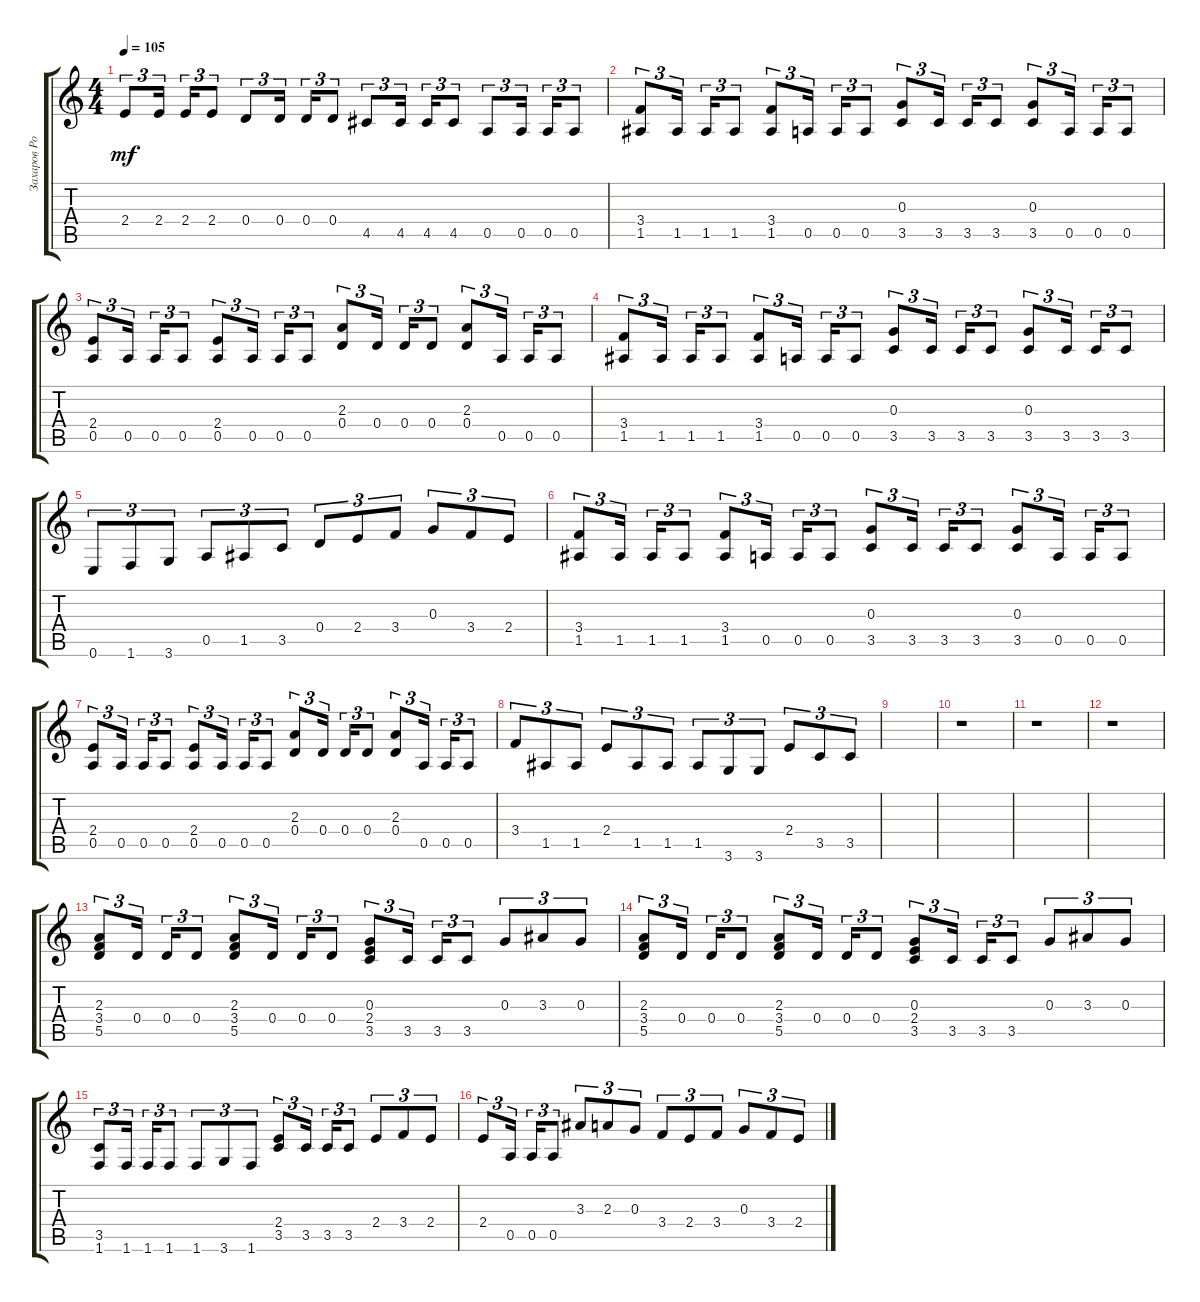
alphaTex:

\track ("Захаров Роман" "Захаров Ро") {instrument distortionguitar}
\staff {score tabs}
\tuning (E4 B3 G3 D3 A2 E2) {hide}
\ts (4 4)
\tempo 105
\clef g2
\ks c
2.4.8{tu (3 2) dy mf} 2.4.16{tu (3 2)} 2.4.16{tu (3 2)} 2.4.8{tu (3 2)} 0.4.8{tu (3 2)} 0.4.16{tu (3 2)} 0.4.16{tu (3 2)} 0.4.8{tu (3 2)} 4.5.8{tu (3 2)} 4.5.16{tu (3 2)} 4.5.16{tu (3 2)} 4.5.8{tu (3 2)} 0.5.8{tu (3 2)} 0.5.16{tu (3 2)} 0.5.16{tu (3 2)} 0.5.8{tu (3 2)} |
(3.4 1.5).8{tu (3 2)} 1.5.16{tu (3 2)} 1.5.16{tu (3 2)} 1.5.8{tu (3 2)} (3.4 1.5).8{tu (3 2)} 0.5.16{tu (3 2)} 0.5.16{tu (3 2)} 0.5.8{tu (3 2)} (0.3 3.5).8{tu (3 2)} 3.5.16{tu (3 2)} 3.5.16{tu (3 2)} 3.5.8{tu (3 2)} (0.3 3.5).8{tu (3 2)} 0.5.16{tu (3 2)} 0.5.16{tu (3 2)} 0.5.8{tu (3 2)} |
(2.4 0.5).8{tu (3 2)} 0.5.16{tu (3 2)} 0.5.16{tu (3 2)} 0.5.8{tu (3 2)} (2.4 0.5).8{tu (3 2)} 0.5.16{tu (3 2)} 0.5.16{tu (3 2)} 0.5.8{tu (3 2)} (2.3 0.4).8{tu (3 2)} 0.4.16{tu (3 2)} 0.4.16{tu (3 2)} 0.4.8{tu (3 2)} (2.3 0.4).8{tu (3 2)} 0.5.16{tu (3 2)} 0.5.16{tu (3 2)} 0.5.8{tu (3 2)} |
(3.4 1.5).8{tu (3 2)} 1.5.16{tu (3 2)} 1.5.16{tu (3 2)} 1.5.8{tu (3 2)} (3.4 1.5).8{tu (3 2)} 0.5.16{tu (3 2)} 0.5.16{tu (3 2)} 0.5.8{tu (3 2)} (0.3 3.5).8{tu (3 2)} 3.5.16{tu (3 2)} 3.5.16{tu (3 2)} 3.5.8{tu (3 2)} (0.3 3.5).8{tu (3 2)} 3.5.16{tu (3 2)} 3.5.16{tu (3 2)} 3.5.8{tu (3 2)} |
0.6.8{tu (3 2)} 1.6.8{tu (3 2)} 3.6.8{tu (3 2)} 0.5.8{tu (3 2)} 1.5.8{tu (3 2)} 3.5.8{tu (3 2)} 0.4.8{tu (3 2)} 2.4.8{tu (3 2)} 3.4.8{tu (3 2)} 0.3.8{tu (3 2)} 3.4.8{tu (3 2)} 2.4.8{tu (3 2)} |
(3.4 1.5).8{tu (3 2)} 1.5.16{tu (3 2)} 1.5.16{tu (3 2)} 1.5.8{tu (3 2)} (3.4 1.5).8{tu (3 2)} 0.5.16{tu (3 2)} 0.5.16{tu (3 2)} 0.5.8{tu (3 2)} (0.3 3.5).8{tu (3 2)} 3.5.16{tu (3 2)} 3.5.16{tu (3 2)} 3.5.8{tu (3 2)} (0.3 3.5).8{tu (3 2)} 0.5.16{tu (3 2)} 0.5.16{tu (3 2)} 0.5.8{tu (3 2)} |
(2.4 0.5).8{tu (3 2)} 0.5.16{tu (3 2)} 0.5.16{tu (3 2)} 0.5.8{tu (3 2)} (2.4 0.5).8{tu (3 2)} 0.5.16{tu (3 2)} 0.5.16{tu (3 2)} 0.5.8{tu (3 2)} (2.3 0.4).8{tu (3 2)} 0.4.16{tu (3 2)} 0.4.16{tu (3 2)} 0.4.8{tu (3 2)} (2.3 0.4).8{tu (3 2)} 0.5.16{tu (3 2)} 0.5.16{tu (3 2)} 0.5.8{tu (3 2)} |
3.4.8{tu (3 2)} 1.5.8{tu (3 2)} 1.5.8{tu (3 2)} 2.4.8{tu (3 2)} 1.5.8{tu (3 2)} 1.5.8{tu (3 2)} 1.5.8{tu (3 2)} 3.6.8{tu (3 2)} 3.6.8{tu (3 2)} 2.4.8{tu (3 2)} 3.5.8{tu (3 2)} 3.5.8{tu (3 2)} |
|
r.1 |
r.1 |
r.1 |
(2.3 3.4 5.5).8{tu (3 2)} 0.4.16{tu (3 2)} 0.4.16{tu (3 2)} 0.4.8{tu (3 2)} (2.3 3.4 5.5).8{tu (3 2)} 0.4.16{tu (3 2)} 0.4.16{tu (3 2)} 0.4.8{tu (3 2)} (0.3 2.4 3.5).8{tu (3 2)} 3.5.16{tu (3 2)} 3.5.16{tu (3 2)} 3.5.8{tu (3 2)} 0.3.8{tu (3 2)} 3.3.8{tu (3 2)} 0.3.8{tu (3 2)} |
(2.3 3.4 5.5).8{tu (3 2)} 0.4.16{tu (3 2)} 0.4.16{tu (3 2)} 0.4.8{tu (3 2)} (2.3 3.4 5.5).8{tu (3 2)} 0.4.16{tu (3 2)} 0.4.16{tu (3 2)} 0.4.8{tu (3 2)} (0.3 2.4 3.5).8{tu (3 2)} 3.5.16{tu (3 2)} 3.5.16{tu (3 2)} 3.5.8{tu (3 2)} 0.3.8{tu (3 2)} 3.3.8{tu (3 2)} 0.3.8{tu (3 2)} |
(3.5 1.6).8{tu (3 2)} 1.6.16{tu (3 2)} 1.6.16{tu (3 2)} 1.6.8{tu (3 2)} 1.6.8{tu (3 2)} 3.6.8{tu (3 2)} 1.6.8{tu (3 2)} (2.4 3.5).8{tu (3 2)} 3.5.16{tu (3 2)} 3.5.16{tu (3 2)} 3.5.8{tu (3 2)} 2.4.8{tu (3 2)} 3.4.8{tu (3 2)} 2.4.8{tu (3 2)} |
2.4.8{tu (3 2)} 0.5.16{tu (3 2)} 0.5.16{tu (3 2)} 0.5.8{tu (3 2)} 3.3.8{tu (3 2)} 2.3.8{tu (3 2)} 0.3.8{tu (3 2)} 3.4.8{tu (3 2)} 2.4.8{tu (3 2)} 3.4.8{tu (3 2)} 0.3.8{tu (3 2)} 3.4.8{tu (3 2)} 2.4.8{tu (3 2)}
